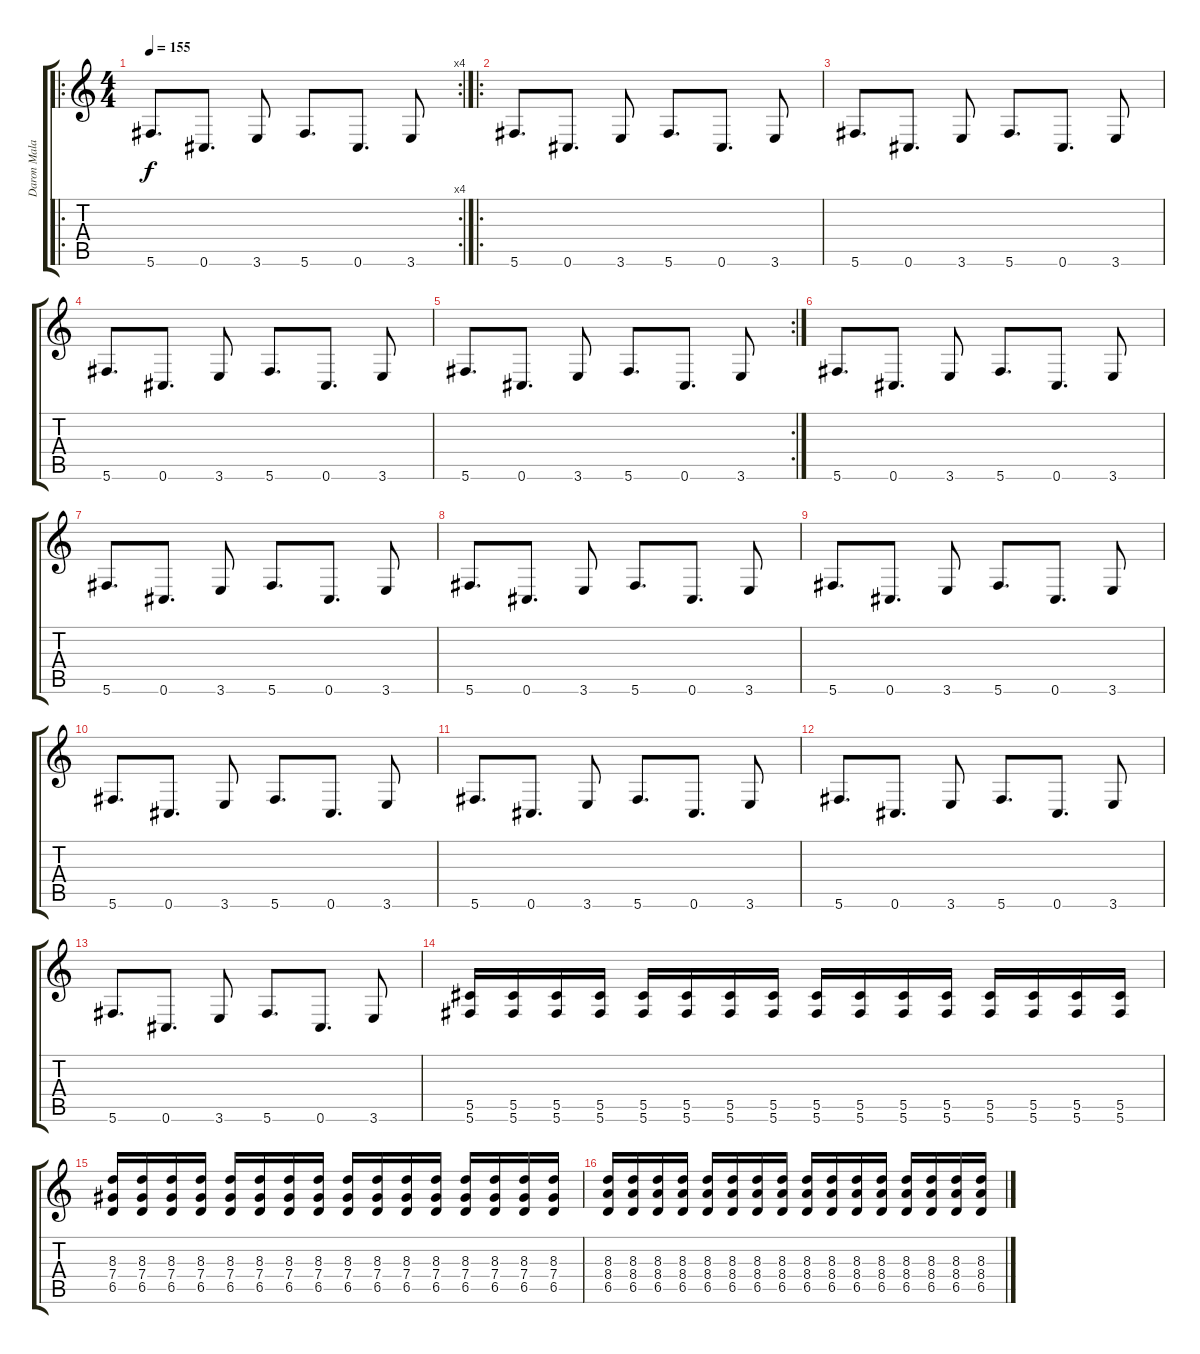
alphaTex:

\track ("Daron Malakian - Main Guitar" "Daron Mala") {instrument distortionguitar}
\staff {score tabs}
\tuning (Eb4 Bb3 Gb3 Db3 Ab2 Db2) {hide}
\ro
\rc 4
\ts (4 4)
\tempo 155
\clef g2
\ks c
5.6.8{d dy f} 0.6.8{d} 3.6.8 5.6.8{d} 0.6.8{d} 3.6.8 |
\ro
5.6.8{d} 0.6.8{d} 3.6.8 5.6.8{d} 0.6.8{d} 3.6.8 |
5.6.8{d} 0.6.8{d} 3.6.8 5.6.8{d} 0.6.8{d} 3.6.8 |
5.6.8{d} 0.6.8{d} 3.6.8 5.6.8{d} 0.6.8{d} 3.6.8 |
\rc 2
5.6.8{d} 0.6.8{d} 3.6.8 5.6.8{d} 0.6.8{d} 3.6.8 |
5.6.8{d} 0.6.8{d} 3.6.8 5.6.8{d} 0.6.8{d} 3.6.8 |
5.6.8{d} 0.6.8{d} 3.6.8 5.6.8{d} 0.6.8{d} 3.6.8 |
5.6.8{d} 0.6.8{d} 3.6.8 5.6.8{d} 0.6.8{d} 3.6.8 |
5.6.8{d} 0.6.8{d} 3.6.8 5.6.8{d} 0.6.8{d} 3.6.8 |
5.6.8{d} 0.6.8{d} 3.6.8 5.6.8{d} 0.6.8{d} 3.6.8 |
5.6.8{d} 0.6.8{d} 3.6.8 5.6.8{d} 0.6.8{d} 3.6.8 |
5.6.8{d} 0.6.8{d} 3.6.8 5.6.8{d} 0.6.8{d} 3.6.8 |
5.6.8{d} 0.6.8{d} 3.6.8 5.6.8{d} 0.6.8{d} 3.6.8 |
(5.5 5.6).16 (5.5 5.6).16 (5.5 5.6).16 (5.5 5.6).16 (5.5 5.6).16 (5.5 5.6).16 (5.5 5.6).16 (5.5 5.6).16 (5.5 5.6).16 (5.5 5.6).16 (5.5 5.6).16 (5.5 5.6).16 (5.5 5.6).16 (5.5 5.6).16 (5.5 5.6).16 (5.5 5.6).16 |
(8.3 7.4 6.5).16 (8.3 7.4 6.5).16 (8.3 7.4 6.5).16 (8.3 7.4 6.5).16 (8.3 7.4 6.5).16 (8.3 7.4 6.5).16 (8.3 7.4 6.5).16 (8.3 7.4 6.5).16 (8.3 7.4 6.5).16 (8.3 7.4 6.5).16 (8.3 7.4 6.5).16 (8.3 7.4 6.5).16 (8.3 7.4 6.5).16 (8.3 7.4 6.5).16 (8.3 7.4 6.5).16 (8.3 7.4 6.5).16 |
(8.3 8.4 6.5).16 (8.3 8.4 6.5).16 (8.3 8.4 6.5).16 (8.3 8.4 6.5).16 (8.3 8.4 6.5).16 (8.3 8.4 6.5).16 (8.3 8.4 6.5).16 (8.3 8.4 6.5).16 (8.3 8.4 6.5).16 (8.3 8.4 6.5).16 (8.3 8.4 6.5).16 (8.3 8.4 6.5).16 (8.3 8.4 6.5).16 (8.3 8.4 6.5).16 (8.3 8.4 6.5).16 (8.3 8.4 6.5).16
